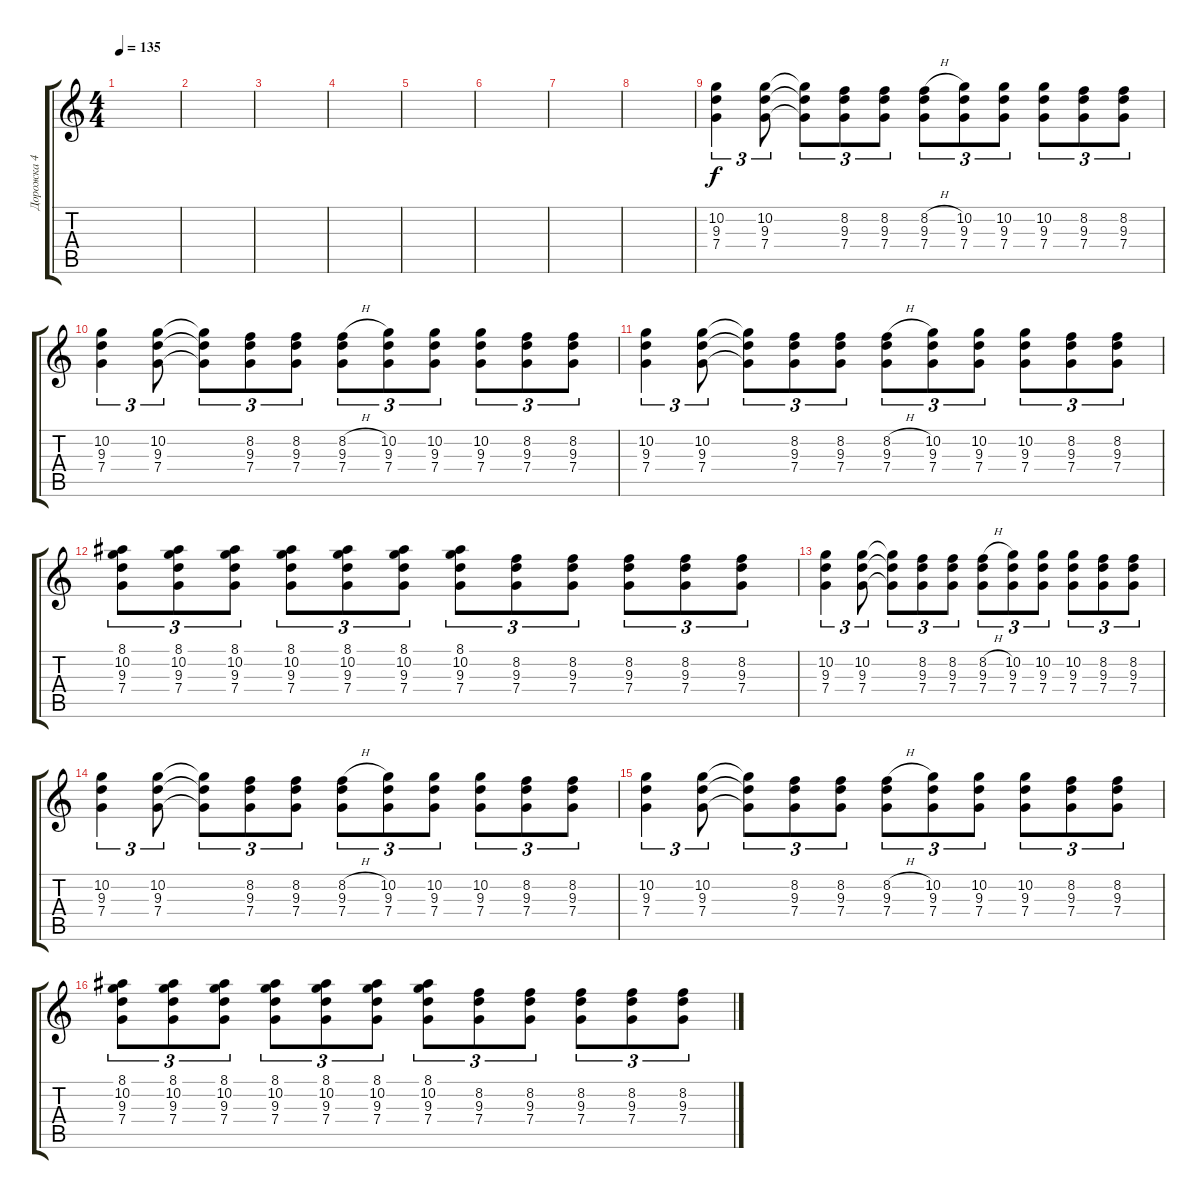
\track ("Дорожка 4" "Дорожка 4") {instrument acousticguitarsteel}
\staff {score tabs}
\tuning (D4 A3 F3 C3 G2 D2) {hide}
\ts (4 4)
\tempo 135
\clef g2
\ks c
|
|
|
|
|
|
|
|
(10.2 9.3 7.4).4{tu (3 2)} (10.2 9.3 7.4).8{tu (3 2)} (10.2{t} 9.3{t} 7.4{t}).8{tu (3 2)} (8.2 9.3 7.4).8{tu (3 2)} (8.2 9.3 7.4).8{tu (3 2)} (8.2{h} 9.3 7.4).8{tu (3 2)} (10.2 9.3 7.4).8{tu (3 2)} (10.2 9.3 7.4).8{tu (3 2)} (10.2 9.3 7.4).8{tu (3 2)} (8.2 9.3 7.4).8{tu (3 2)} (8.2 9.3 7.4).8{tu (3 2)} |
(10.2 9.3 7.4).4{tu (3 2)} (10.2 9.3 7.4).8{tu (3 2)} (10.2{t} 9.3{t} 7.4{t}).8{tu (3 2)} (8.2 9.3 7.4).8{tu (3 2)} (8.2 9.3 7.4).8{tu (3 2)} (8.2{h} 9.3 7.4).8{tu (3 2)} (10.2 9.3 7.4).8{tu (3 2)} (10.2 9.3 7.4).8{tu (3 2)} (10.2 9.3 7.4).8{tu (3 2)} (8.2 9.3 7.4).8{tu (3 2)} (8.2 9.3 7.4).8{tu (3 2)} |
(10.2 9.3 7.4).4{tu (3 2)} (10.2 9.3 7.4).8{tu (3 2)} (10.2{t} 9.3{t} 7.4{t}).8{tu (3 2)} (8.2 9.3 7.4).8{tu (3 2)} (8.2 9.3 7.4).8{tu (3 2)} (8.2{h} 9.3 7.4).8{tu (3 2)} (10.2 9.3 7.4).8{tu (3 2)} (10.2 9.3 7.4).8{tu (3 2)} (10.2 9.3 7.4).8{tu (3 2)} (8.2 9.3 7.4).8{tu (3 2)} (8.2 9.3 7.4).8{tu (3 2)} |
(8.1 10.2 9.3 7.4).8{tu (3 2)} (8.1 10.2 9.3 7.4).8{tu (3 2)} (8.1 10.2 9.3 7.4).8{tu (3 2)} (8.1 10.2 9.3 7.4).8{tu (3 2)} (8.1 10.2 9.3 7.4).8{tu (3 2)} (8.1 10.2 9.3 7.4).8{tu (3 2)} (8.1 10.2 9.3 7.4).8{tu (3 2)} (8.2 9.3 7.4).8{tu (3 2)} (8.2 9.3 7.4).8{tu (3 2)} (8.2 9.3 7.4).8{tu (3 2)} (8.2 9.3 7.4).8{tu (3 2)} (8.2 9.3 7.4).8{tu (3 2)} |
(10.2 9.3 7.4).4{tu (3 2)} (10.2 9.3 7.4).8{tu (3 2)} (10.2{t} 9.3{t} 7.4{t}).8{tu (3 2)} (8.2 9.3 7.4).8{tu (3 2)} (8.2 9.3 7.4).8{tu (3 2)} (8.2{h} 9.3 7.4).8{tu (3 2)} (10.2 9.3 7.4).8{tu (3 2)} (10.2 9.3 7.4).8{tu (3 2)} (10.2 9.3 7.4).8{tu (3 2)} (8.2 9.3 7.4).8{tu (3 2)} (8.2 9.3 7.4).8{tu (3 2)} |
(10.2 9.3 7.4).4{tu (3 2)} (10.2 9.3 7.4).8{tu (3 2)} (10.2{t} 9.3{t} 7.4{t}).8{tu (3 2)} (8.2 9.3 7.4).8{tu (3 2)} (8.2 9.3 7.4).8{tu (3 2)} (8.2{h} 9.3 7.4).8{tu (3 2)} (10.2 9.3 7.4).8{tu (3 2)} (10.2 9.3 7.4).8{tu (3 2)} (10.2 9.3 7.4).8{tu (3 2)} (8.2 9.3 7.4).8{tu (3 2)} (8.2 9.3 7.4).8{tu (3 2)} |
(10.2 9.3 7.4).4{tu (3 2)} (10.2 9.3 7.4).8{tu (3 2)} (10.2{t} 9.3{t} 7.4{t}).8{tu (3 2)} (8.2 9.3 7.4).8{tu (3 2)} (8.2 9.3 7.4).8{tu (3 2)} (8.2{h} 9.3 7.4).8{tu (3 2)} (10.2 9.3 7.4).8{tu (3 2)} (10.2 9.3 7.4).8{tu (3 2)} (10.2 9.3 7.4).8{tu (3 2)} (8.2 9.3 7.4).8{tu (3 2)} (8.2 9.3 7.4).8{tu (3 2)} |
(8.1 10.2 9.3 7.4).8{tu (3 2)} (8.1 10.2 9.3 7.4).8{tu (3 2)} (8.1 10.2 9.3 7.4).8{tu (3 2)} (8.1 10.2 9.3 7.4).8{tu (3 2)} (8.1 10.2 9.3 7.4).8{tu (3 2)} (8.1 10.2 9.3 7.4).8{tu (3 2)} (8.1 10.2 9.3 7.4).8{tu (3 2)} (8.2 9.3 7.4).8{tu (3 2)} (8.2 9.3 7.4).8{tu (3 2)} (8.2 9.3 7.4).8{tu (3 2)} (8.2 9.3 7.4).8{tu (3 2)} (8.2 9.3 7.4).8{tu (3 2)}
